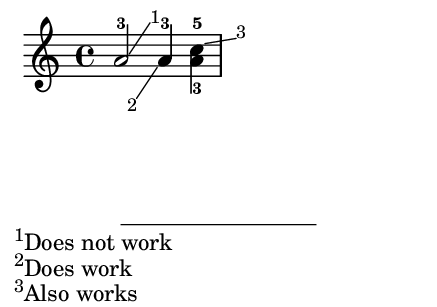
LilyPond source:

%% Generated by lilypond-book.py
%% Options: [exampleindent=10.16\mm,indent=0\mm,line-width=160\mm,papersize=a8landscape,quote]
\include "lilypond-book-preamble.ly"


% ****************************************************************
% Start cut-&-pastable-section
% ****************************************************************



\paper {
  #(set-paper-size "a8landscape")
  indent = 0\mm
  line-width = 160\mm
  % offset the left padding, also add 1mm as lilypond creates cropped
  % images with a little space on the right
  line-width = #(- line-width (* mm  3.000000) (* mm 1))
  line-width = 160\mm - 2.0 * 10.16\mm
  % offset the left padding, also add 1mm as lilypond creates cropped
  % images with a little space on the right
  line-width = #(- line-width (* mm  3.000000) (* mm 1))
}

\layout {
  
}





% ****************************************************************
% ly snippet:
% ****************************************************************
\sourcefileline 1330
\book {
  \header { tagline = ##f }
  \relative c'' {
    \footnote #'(2 . 3) "Does not work" <a-3>2
    <\footnote #'(-2 . -3) "Does work" a-3>4
    <a-3 \footnote #'(3 . 1/2) "Also works" c-5>4
  }
}



% ****************************************************************
% end ly snippet
% ****************************************************************
